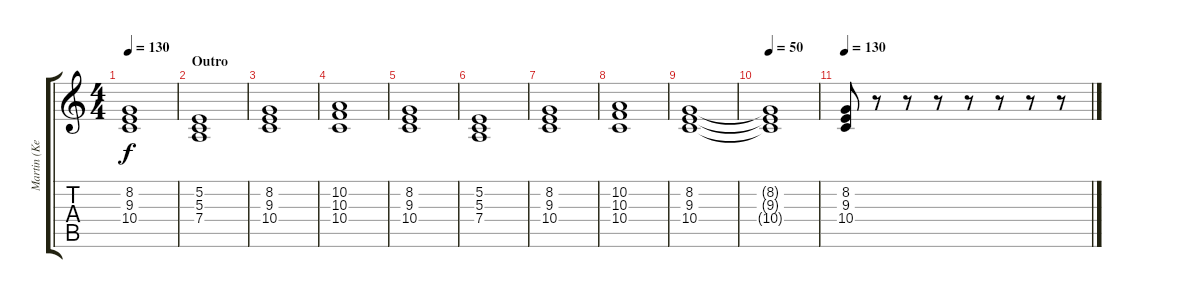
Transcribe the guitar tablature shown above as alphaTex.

\track ("Martin (Keyboard)" "Martin (Ke") {instrument stringensemble1}
\staff {score tabs}
\tuning (E4 B3 G3 D3 A2 E2) {hide}
\ts (4 4)
\tempo 130
\clef g2
\ks c
(8.2 9.3 10.4).1{dy f} |
\section ("" "Outro")
(5.2 5.3 7.4).1 |
(8.2 9.3 10.4).1 |
(10.2 10.3 10.4).1 |
(8.2 9.3 10.4).1 |
(5.2 5.3 7.4).1 |
(8.2 9.3 10.4).1 |
(10.2 10.3 10.4).1 |
(8.2 9.3 10.4).1 |
\tempo 50
(8.2{t} 9.3{t} 10.4{t}).1 |
\tempo 130
(8.2 9.3 10.4).8 r.8 r.8 r.8 r.8 r.8 r.8 r.8
